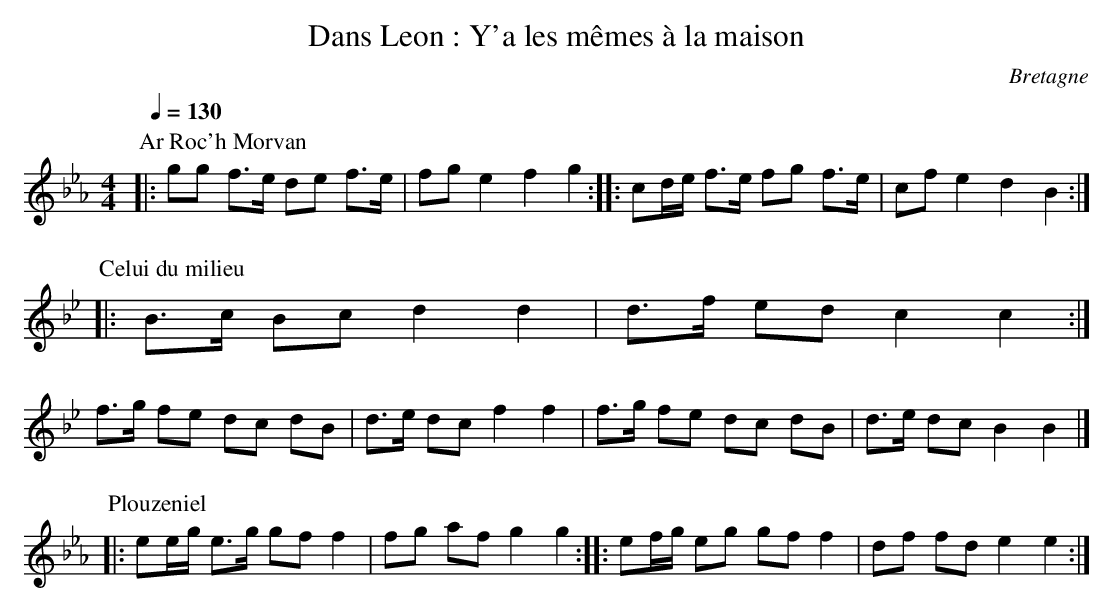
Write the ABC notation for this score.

X:1
T:Dans Leon : Y'a les mêmes à la maison
O:Bretagne
M:4/4
L:1/8
Q:1/4=130
K:Eb
P:Ar Roc'h Morvan
K:Eb
|: gg f>e de f>e | fg e2 f2 g2 :: cd/e/ f>e fg f>e | cf e2 d2 B2 :|
%%vskip 1
P:Celui du milieu
K:Bb
|: B>c Bc d2 d2 | d>f ed c2 c2 :|
f>g fe dc dB | d>e dc f2 f2 | f>g fe dc dB | d>e dc B2 B2 |]
%%vskip 1
P:Plouzeniel
K:Eb
|: ee/g/ e>g gf f2 | fg af g2 g2 :: ef/g/ eg gf f2 | df fd e2 e2 :|
